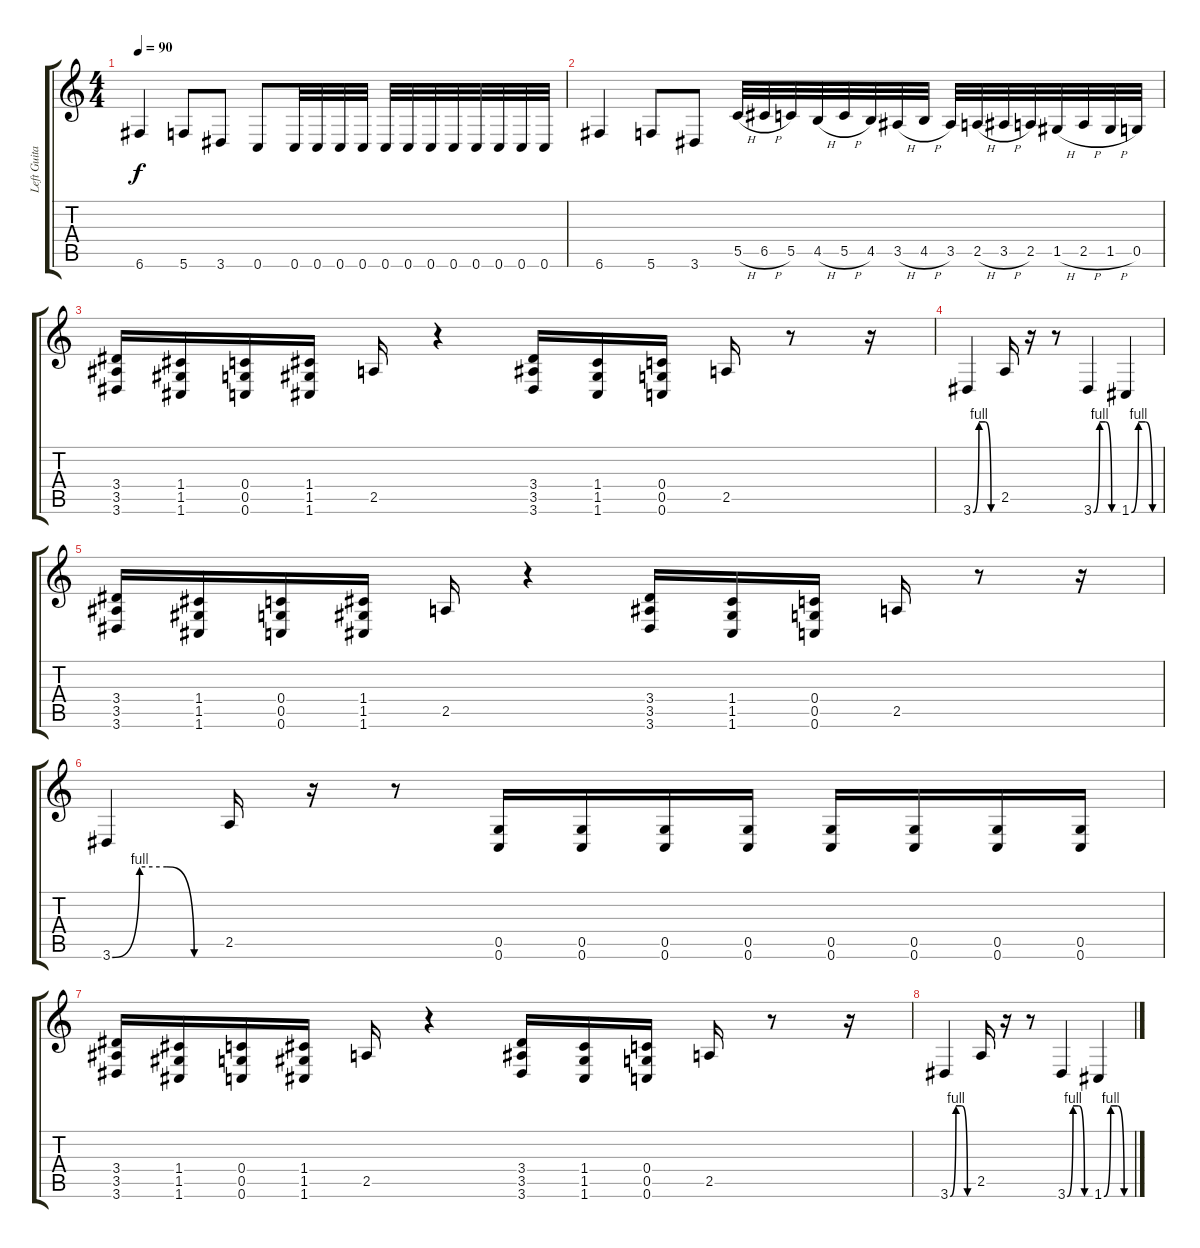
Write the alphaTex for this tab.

\track ("Left Guitar" "Left Guita") {instrument distortionguitar}
\staff {score tabs}
\tuning (D4 A3 F3 C3 G2 C2) {hide}
\ts (4 4)
\tempo 90
\clef g2
\ks c
6.6.4{dy f} 5.6.8 3.6.8 0.6.8 0.6.32 0.6.32 0.6.32 0.6.32 0.6.32 0.6.32 0.6.32 0.6.32 0.6.32 0.6.32 0.6.32 0.6.32 |
6.6.4 5.6.8 3.6.8 5.5{h}.32 6.5{h}.32 5.5.32 4.5{h}.32 5.5{h}.32 4.5.32 3.5{h}.32 4.5{h}.32 3.5.32 2.5{h}.32 3.5{h}.32 2.5.32 1.5{h}.32 2.5{h}.32 1.5{h}.32 0.5.32 |
(3.4 3.5 3.6).16 (1.4 1.5 1.6).16 (0.4 0.5 0.6).16 (1.4 1.5 1.6).16 2.5.16 r.4 (3.4 3.5 3.6).16 (1.4 1.5 1.6).16 (0.4 0.5 0.6).16 2.5.16 r.8 r.16 |
3.6{be (custom 0 0 15 4 30 4 45 0 60 0)}.4 2.5.16 r.16 r.8 3.6{be (custom 0 0 15 4 30 4 45 0 60 0)}.4 1.6{be (custom 0 0 15 4 30 4 45 0 60 0)}.4 |
(3.4 3.5 3.6).16 (1.4 1.5 1.6).16 (0.4 0.5 0.6).16 (1.4 1.5 1.6).16 2.5.16 r.4 (3.4 3.5 3.6).16 (1.4 1.5 1.6).16 (0.4 0.5 0.6).16 2.5.16 r.8 r.16 |
3.6{be (custom 0 0 15 4 30 4 45 0 60 0)}.4 2.5.16 r.16 r.8 (0.5 0.6).16 (0.5 0.6).16 (0.5 0.6).16 (0.5 0.6).16 (0.5 0.6).16 (0.5 0.6).16 (0.5 0.6).16 (0.5 0.6).16 |
(3.4 3.5 3.6).16 (1.4 1.5 1.6).16 (0.4 0.5 0.6).16 (1.4 1.5 1.6).16 2.5.16 r.4 (3.4 3.5 3.6).16 (1.4 1.5 1.6).16 (0.4 0.5 0.6).16 2.5.16 r.8 r.16 |
3.6{be (custom 0 0 15 4 30 4 45 0 60 0)}.4 2.5.16 r.16 r.8 3.6{be (custom 0 0 15 4 30 4 45 0 60 0)}.4 1.6{be (custom 0 0 15 4 30 4 45 0 60 0)}.4
